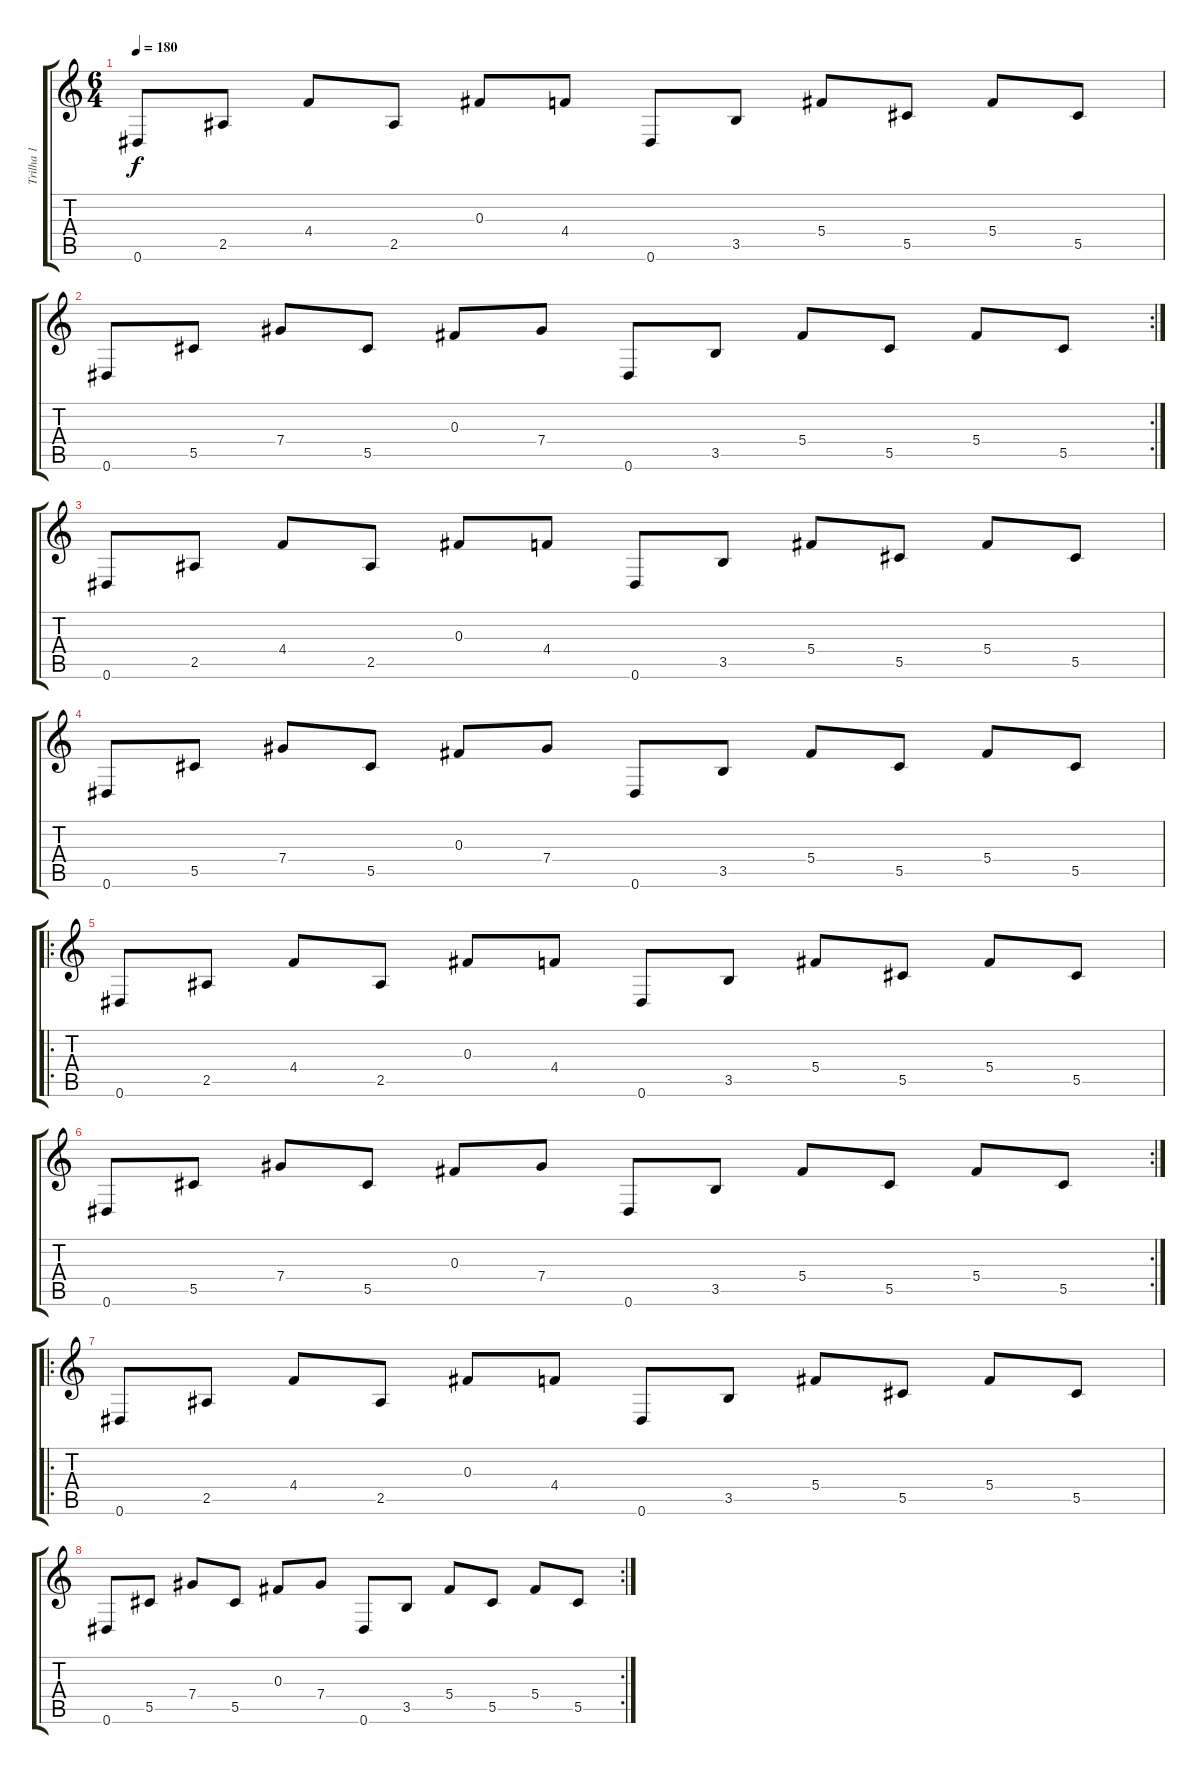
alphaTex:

\track ("Trilha 1" "Trilha 1") {instrument acousticguitarnylon}
\staff {score tabs}
\tuning (Eb4 Bb3 Gb3 Db3 Ab2 Eb2) {hide}
\ts (6 4)
\tempo 180
\clef g2
\ks c
0.6.8{dy f instrument acousticguitarnylon} 2.5.8 4.4.8 2.5.8 0.3.8 4.4.8 0.6.8 3.5.8 5.4.8 5.5.8 5.4.8 5.5.8 |
\rc 2
0.6.8 5.5.8 7.4.8 5.5.8 0.3.8 7.4.8 0.6.8 3.5.8 5.4.8 5.5.8 5.4.8 5.5.8 |
0.6.8 2.5.8 4.4.8 2.5.8 0.3.8 4.4.8 0.6.8 3.5.8 5.4.8 5.5.8 5.4.8 5.5.8 |
0.6.8 5.5.8 7.4.8 5.5.8 0.3.8 7.4.8 0.6.8 3.5.8 5.4.8 5.5.8 5.4.8 5.5.8 |
\ro
0.6.8 2.5.8 4.4.8 2.5.8 0.3.8 4.4.8 0.6.8 3.5.8 5.4.8 5.5.8 5.4.8 5.5.8 |
\rc 2
0.6.8 5.5.8 7.4.8 5.5.8 0.3.8 7.4.8 0.6.8 3.5.8 5.4.8 5.5.8 5.4.8 5.5.8 |
\ro
0.6.8 2.5.8 4.4.8 2.5.8 0.3.8 4.4.8 0.6.8 3.5.8 5.4.8 5.5.8 5.4.8 5.5.8 |
\rc 2
0.6.8 5.5.8 7.4.8 5.5.8 0.3.8 7.4.8 0.6.8 3.5.8 5.4.8 5.5.8 5.4.8 5.5.8
